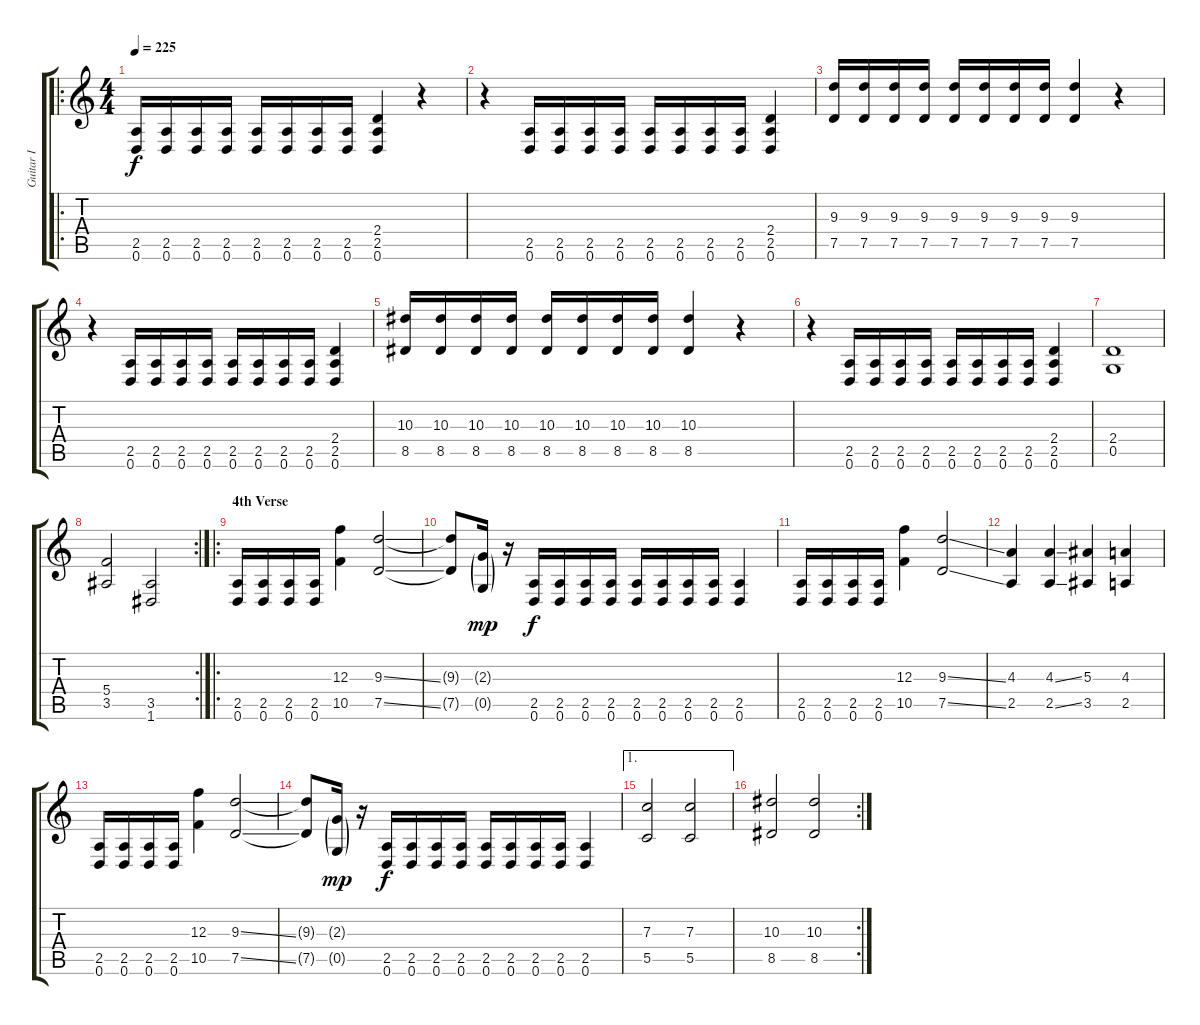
\track ("Guitar I" "Guitar I") {instrument distortionguitar}
\staff {score tabs}
\tuning (D4 A3 F3 C3 G2 D2) {hide}
\ro
\ts (4 4)
\tempo 225
\clef g2
\ks c
(2.5 0.6).16{dy f} (2.5 0.6).16 (2.5 0.6).16 (2.5 0.6).16 (2.5 0.6).16 (2.5 0.6).16 (2.5 0.6).16 (2.5 0.6).16 (2.4 2.5 0.6).4 r.4 |
r.4 (2.5 0.6).16 (2.5 0.6).16 (2.5 0.6).16 (2.5 0.6).16 (2.5 0.6).16 (2.5 0.6).16 (2.5 0.6).16 (2.5 0.6).16 (2.4 2.5 0.6).4 |
(9.3 7.5).16 (9.3 7.5).16 (9.3 7.5).16 (9.3 7.5).16 (9.3 7.5).16 (9.3 7.5).16 (9.3 7.5).16 (9.3 7.5).16 (9.3 7.5).4 r.4 |
r.4 (2.5 0.6).16 (2.5 0.6).16 (2.5 0.6).16 (2.5 0.6).16 (2.5 0.6).16 (2.5 0.6).16 (2.5 0.6).16 (2.5 0.6).16 (2.4 2.5 0.6).4 |
(10.3 8.5).16 (10.3 8.5).16 (10.3 8.5).16 (10.3 8.5).16 (10.3 8.5).16 (10.3 8.5).16 (10.3 8.5).16 (10.3 8.5).16 (10.3 8.5).4 r.4 |
r.4 (2.5 0.6).16 (2.5 0.6).16 (2.5 0.6).16 (2.5 0.6).16 (2.5 0.6).16 (2.5 0.6).16 (2.5 0.6).16 (2.5 0.6).16 (2.4 2.5 0.6).4 |
(2.4 0.5).1 |
\rc 2
(5.4 3.5).2 (3.5 1.6).2 |
\ro
\section ("" "4th Verse")
(2.5 0.6).16 (2.5 0.6).16 (2.5 0.6).16 (2.5 0.6).16 (12.3 10.5).4 (9.3{ss} 7.5{ss}).2 |
(9.3{t} 7.5{t}).8 (2.3{g} 0.5{g}).16{dy mp} r.16 (2.5 0.6).16{dy f} (2.5 0.6).16 (2.5 0.6).16 (2.5 0.6).16 (2.5 0.6).16 (2.5 0.6).16 (2.5 0.6).16 (2.5 0.6).16 (2.5 0.6).4 |
(2.5 0.6).16 (2.5 0.6).16 (2.5 0.6).16 (2.5 0.6).16 (12.3 10.5).4 (9.3{ss} 7.5{ss}).2 |
(4.3 2.5).4 (4.3{ss} 2.5{ss}).4 (5.3 3.5).4 (4.3 2.5).4 |
(2.5 0.6).16 (2.5 0.6).16 (2.5 0.6).16 (2.5 0.6).16 (12.3 10.5).4 (9.3{ss} 7.5{ss}).2 |
(9.3{t} 7.5{t}).8 (2.3{g} 0.5{g}).16{dy mp} r.16 (2.5 0.6).16{dy f} (2.5 0.6).16 (2.5 0.6).16 (2.5 0.6).16 (2.5 0.6).16 (2.5 0.6).16 (2.5 0.6).16 (2.5 0.6).16 (2.5 0.6).4 |
\ae 1
(7.3 5.5).2 (7.3 5.5).2 |
\rc 2
(10.3 8.5).2 (10.3 8.5).2
